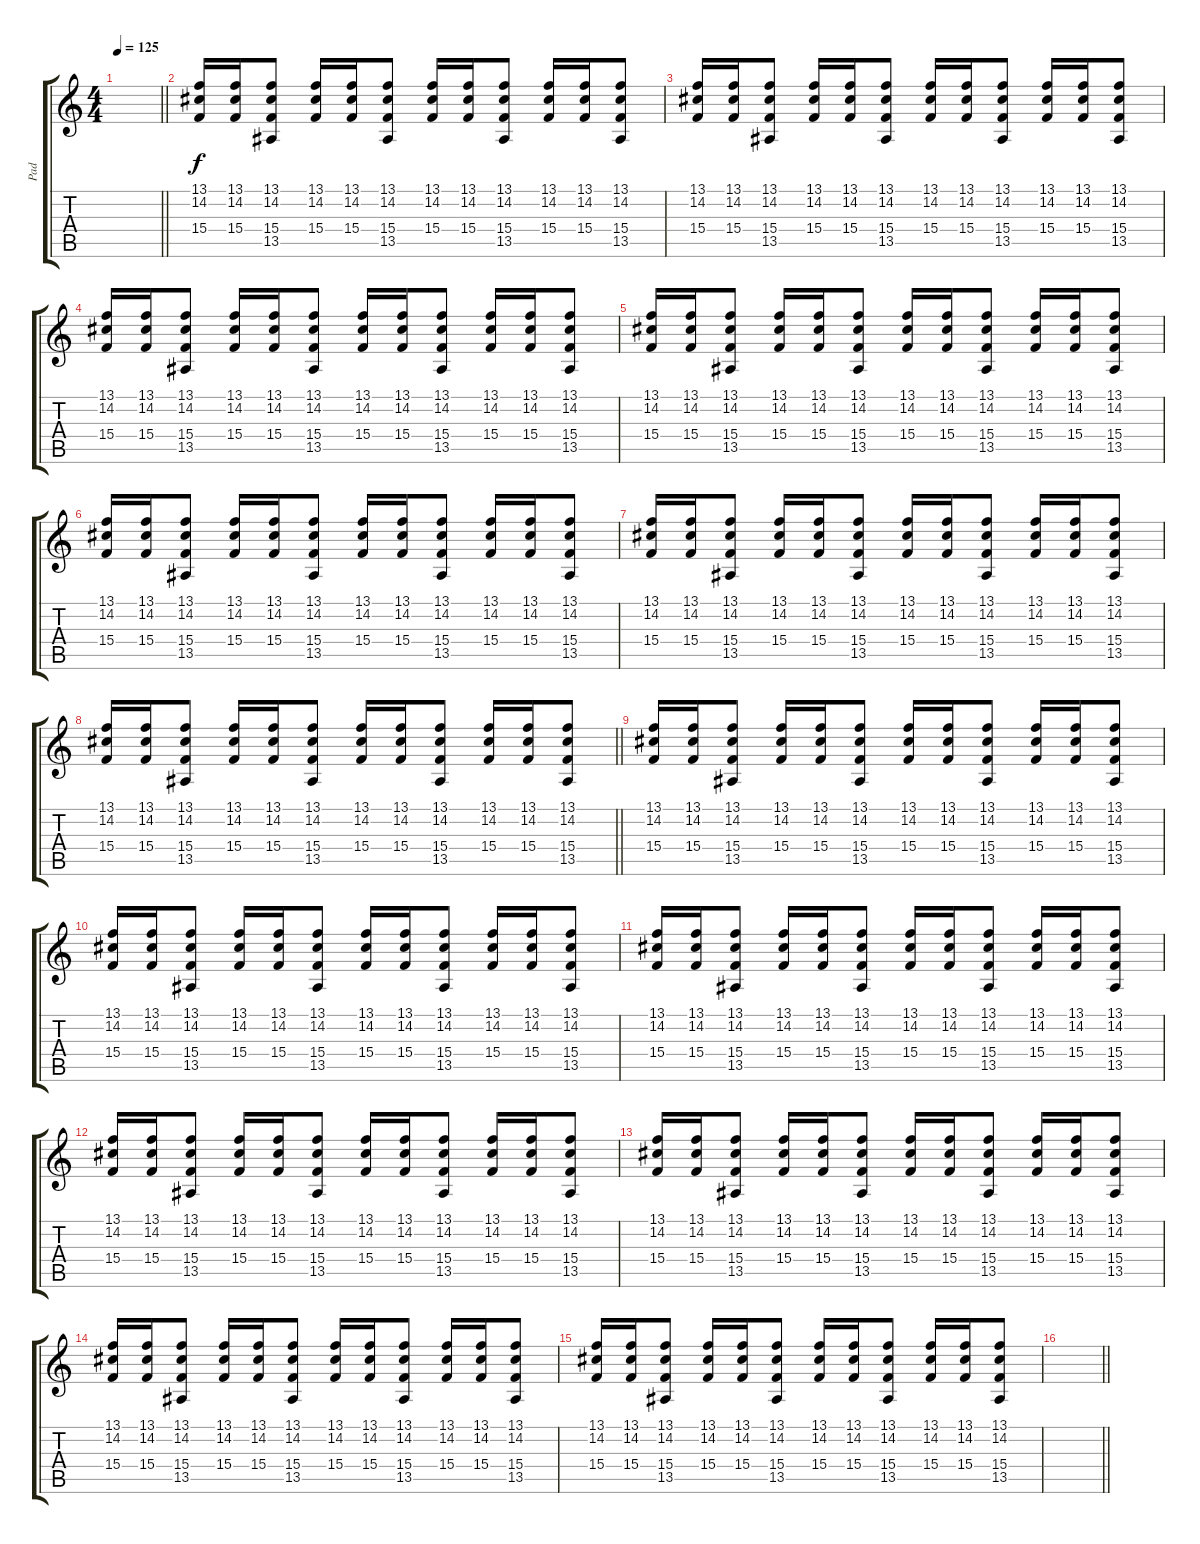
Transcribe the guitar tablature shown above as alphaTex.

\track ("Pad" "Pad") {instrument fx1rain}
\staff {score tabs}
\tuning (E4 B3 G3 D3 A2 E2) {hide}
\ts (4 4)
\tempo 125
\clef g2
\barLineRight lightlight
\ks c
|
(13.1 14.2 15.4).16 (13.1 14.2 15.4).16 (13.1 14.2 15.4 13.5).8 (13.1 14.2 15.4).16 (13.1 14.2 15.4).16 (13.1 14.2 15.4 13.5).8 (13.1 14.2 15.4).16 (13.1 14.2 15.4).16 (13.1 14.2 15.4 13.5).8 (13.1 14.2 15.4).16 (13.1 14.2 15.4).16 (13.1 14.2 15.4 13.5).8 |
(13.1 14.2 15.4).16 (13.1 14.2 15.4).16 (13.1 14.2 15.4 13.5).8 (13.1 14.2 15.4).16 (13.1 14.2 15.4).16 (13.1 14.2 15.4 13.5).8 (13.1 14.2 15.4).16 (13.1 14.2 15.4).16 (13.1 14.2 15.4 13.5).8 (13.1 14.2 15.4).16 (13.1 14.2 15.4).16 (13.1 14.2 15.4 13.5).8 |
(13.1 14.2 15.4).16 (13.1 14.2 15.4).16 (13.1 14.2 15.4 13.5).8 (13.1 14.2 15.4).16 (13.1 14.2 15.4).16 (13.1 14.2 15.4 13.5).8 (13.1 14.2 15.4).16 (13.1 14.2 15.4).16 (13.1 14.2 15.4 13.5).8 (13.1 14.2 15.4).16 (13.1 14.2 15.4).16 (13.1 14.2 15.4 13.5).8 |
(13.1 14.2 15.4).16 (13.1 14.2 15.4).16 (13.1 14.2 15.4 13.5).8 (13.1 14.2 15.4).16 (13.1 14.2 15.4).16 (13.1 14.2 15.4 13.5).8 (13.1 14.2 15.4).16 (13.1 14.2 15.4).16 (13.1 14.2 15.4 13.5).8 (13.1 14.2 15.4).16 (13.1 14.2 15.4).16 (13.1 14.2 15.4 13.5).8 |
(13.1 14.2 15.4).16 (13.1 14.2 15.4).16 (13.1 14.2 15.4 13.5).8 (13.1 14.2 15.4).16 (13.1 14.2 15.4).16 (13.1 14.2 15.4 13.5).8 (13.1 14.2 15.4).16 (13.1 14.2 15.4).16 (13.1 14.2 15.4 13.5).8 (13.1 14.2 15.4).16 (13.1 14.2 15.4).16 (13.1 14.2 15.4 13.5).8 |
(13.1 14.2 15.4).16 (13.1 14.2 15.4).16 (13.1 14.2 15.4 13.5).8 (13.1 14.2 15.4).16 (13.1 14.2 15.4).16 (13.1 14.2 15.4 13.5).8 (13.1 14.2 15.4).16 (13.1 14.2 15.4).16 (13.1 14.2 15.4 13.5).8 (13.1 14.2 15.4).16 (13.1 14.2 15.4).16 (13.1 14.2 15.4 13.5).8 |
\barLineRight lightlight
(13.1 14.2 15.4).16 (13.1 14.2 15.4).16 (13.1 14.2 15.4 13.5).8 (13.1 14.2 15.4).16 (13.1 14.2 15.4).16 (13.1 14.2 15.4 13.5).8 (13.1 14.2 15.4).16 (13.1 14.2 15.4).16 (13.1 14.2 15.4 13.5).8 (13.1 14.2 15.4).16 (13.1 14.2 15.4).16 (13.1 14.2 15.4 13.5).8 |
(13.1 14.2 15.4).16 (13.1 14.2 15.4).16 (13.1 14.2 15.4 13.5).8 (13.1 14.2 15.4).16 (13.1 14.2 15.4).16 (13.1 14.2 15.4 13.5).8 (13.1 14.2 15.4).16 (13.1 14.2 15.4).16 (13.1 14.2 15.4 13.5).8 (13.1 14.2 15.4).16 (13.1 14.2 15.4).16 (13.1 14.2 15.4 13.5).8 |
(13.1 14.2 15.4).16 (13.1 14.2 15.4).16 (13.1 14.2 15.4 13.5).8 (13.1 14.2 15.4).16 (13.1 14.2 15.4).16 (13.1 14.2 15.4 13.5).8 (13.1 14.2 15.4).16 (13.1 14.2 15.4).16 (13.1 14.2 15.4 13.5).8 (13.1 14.2 15.4).16 (13.1 14.2 15.4).16 (13.1 14.2 15.4 13.5).8 |
(13.1 14.2 15.4).16 (13.1 14.2 15.4).16 (13.1 14.2 15.4 13.5).8 (13.1 14.2 15.4).16 (13.1 14.2 15.4).16 (13.1 14.2 15.4 13.5).8 (13.1 14.2 15.4).16 (13.1 14.2 15.4).16 (13.1 14.2 15.4 13.5).8 (13.1 14.2 15.4).16 (13.1 14.2 15.4).16 (13.1 14.2 15.4 13.5).8 |
(13.1 14.2 15.4).16 (13.1 14.2 15.4).16 (13.1 14.2 15.4 13.5).8 (13.1 14.2 15.4).16 (13.1 14.2 15.4).16 (13.1 14.2 15.4 13.5).8 (13.1 14.2 15.4).16 (13.1 14.2 15.4).16 (13.1 14.2 15.4 13.5).8 (13.1 14.2 15.4).16 (13.1 14.2 15.4).16 (13.1 14.2 15.4 13.5).8 |
(13.1 14.2 15.4).16 (13.1 14.2 15.4).16 (13.1 14.2 15.4 13.5).8 (13.1 14.2 15.4).16 (13.1 14.2 15.4).16 (13.1 14.2 15.4 13.5).8 (13.1 14.2 15.4).16 (13.1 14.2 15.4).16 (13.1 14.2 15.4 13.5).8 (13.1 14.2 15.4).16 (13.1 14.2 15.4).16 (13.1 14.2 15.4 13.5).8 |
(13.1 14.2 15.4).16 (13.1 14.2 15.4).16 (13.1 14.2 15.4 13.5).8 (13.1 14.2 15.4).16 (13.1 14.2 15.4).16 (13.1 14.2 15.4 13.5).8 (13.1 14.2 15.4).16 (13.1 14.2 15.4).16 (13.1 14.2 15.4 13.5).8 (13.1 14.2 15.4).16 (13.1 14.2 15.4).16 (13.1 14.2 15.4 13.5).8 |
(13.1 14.2 15.4).16 (13.1 14.2 15.4).16 (13.1 14.2 15.4 13.5).8 (13.1 14.2 15.4).16 (13.1 14.2 15.4).16 (13.1 14.2 15.4 13.5).8 (13.1 14.2 15.4).16 (13.1 14.2 15.4).16 (13.1 14.2 15.4 13.5).8 (13.1 14.2 15.4).16 (13.1 14.2 15.4).16 (13.1 14.2 15.4 13.5).8 |
\barLineRight lightlight
